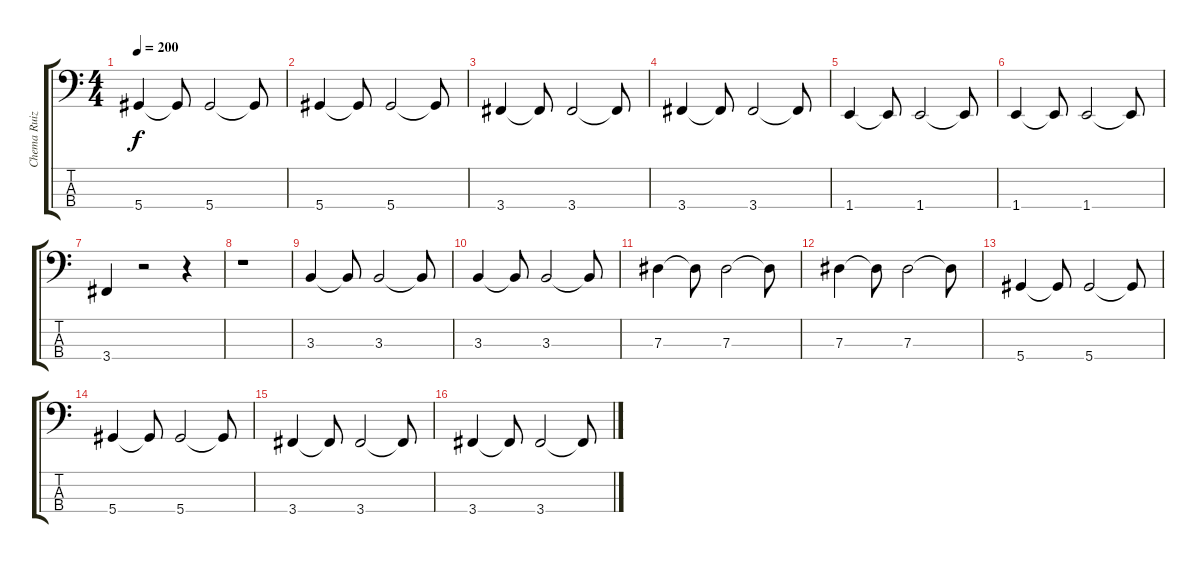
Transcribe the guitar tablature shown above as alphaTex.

\track ("Chema Ruiz" "Chema Ruiz") {instrument electricbasspick}
\staff {score tabs}
\tuning (Gb2 Db2 Ab1 Eb1) {hide}
\ts (4 4)
\tempo 200
\clef f4
\ks c
5.4.4{dy f} 5.4{t}.8 5.4.2 5.4{t}.8 |
5.4.4 5.4{t}.8 5.4.2 5.4{t}.8 |
3.4.4 3.4{t}.8 3.4.2 3.4{t}.8 |
3.4.4 3.4{t}.8 3.4.2 3.4{t}.8 |
1.4.4 1.4{t}.8 1.4.2 1.4{t}.8 |
1.4.4 1.4{t}.8 1.4.2 1.4{t}.8 |
3.4.4 r.2 r.4 |
r.1 |
3.3.4 3.3{t}.8 3.3.2 3.3{t}.8 |
3.3.4 3.3{t}.8 3.3.2 3.3{t}.8 |
7.3.4 7.3{t}.8 7.3.2 7.3{t}.8 |
7.3.4 7.3{t}.8 7.3.2 7.3{t}.8 |
5.4.4 5.4{t}.8 5.4.2 5.4{t}.8 |
5.4.4 5.4{t}.8 5.4.2 5.4{t}.8 |
3.4.4 3.4{t}.8 3.4.2 3.4{t}.8 |
3.4.4 3.4{t}.8 3.4.2 3.4{t}.8
